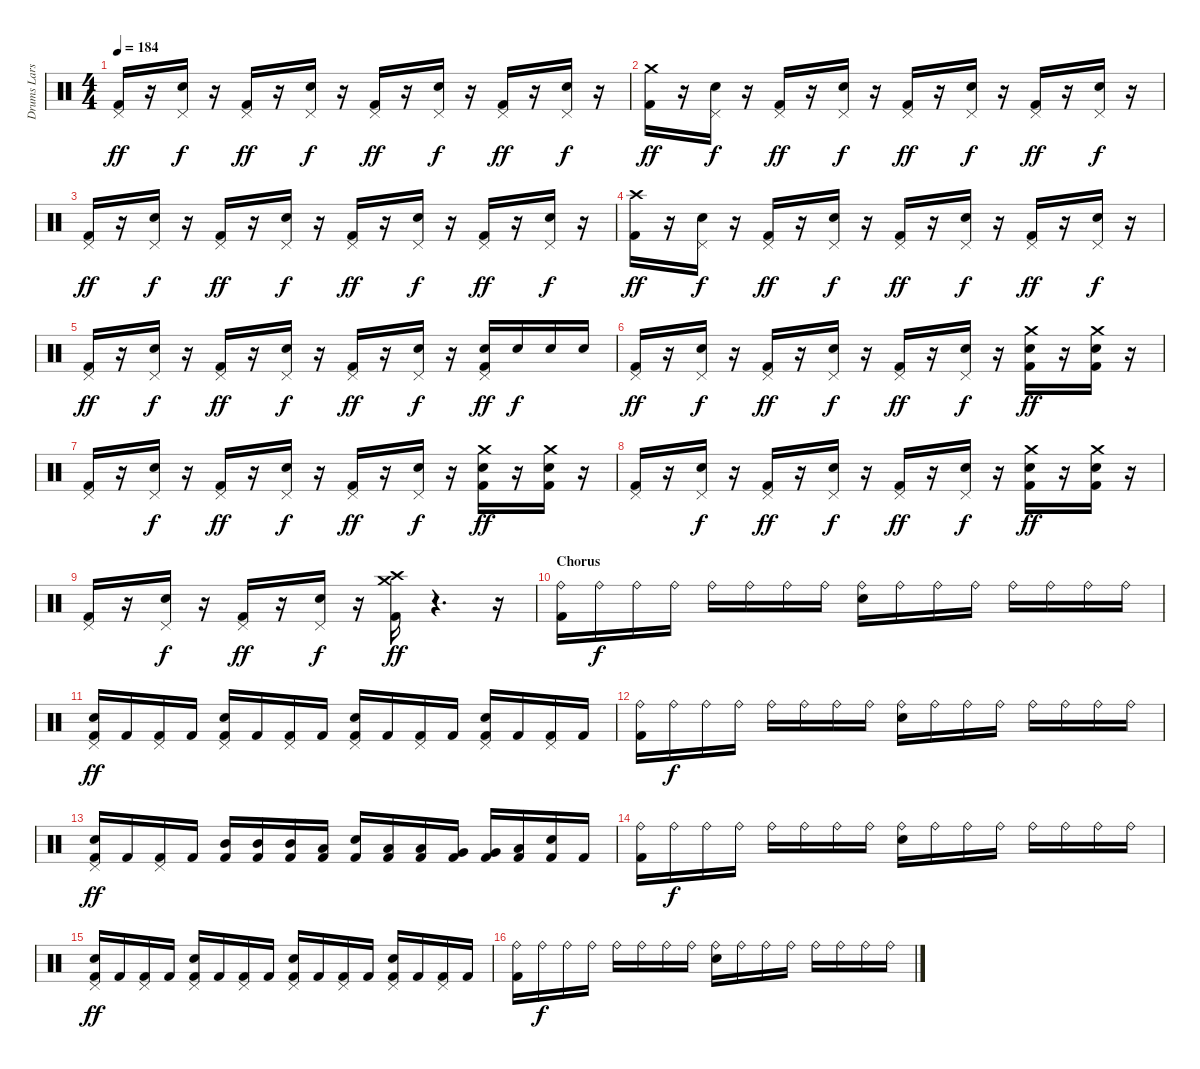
\track ("Drums Lars" "Drums Lars") {instrument percussion}
\staff {score}
\articulation defaults
\ts (4 4)
\tempo 184
\clef neutral
\ks c
("Kick (hit) 2" "Pedal Hi-Hat (hit)").16{dy ff} r.16 ("Pedal Hi-Hat (hit)" "Electric Snare (hit)").16{dy f} r.16 ("Kick (hit) 2" "Pedal Hi-Hat (hit)").16{dy ff} r.16 ("Pedal Hi-Hat (hit)" "Electric Snare (hit)").16{dy f} r.16 ("Kick (hit) 2" "Pedal Hi-Hat (hit)").16{dy ff} r.16 ("Pedal Hi-Hat (hit)" "Electric Snare (hit)").16{dy f} r.16 ("Kick (hit) 2" "Pedal Hi-Hat (hit)").16{dy ff} r.16 ("Pedal Hi-Hat (hit)" "Electric Snare (hit)").16{dy f} r.16 |
("Kick (hit) 2" "Crash medium (hit)").16{dy ff} r.16 ("Pedal Hi-Hat (hit)" "Electric Snare (hit)").16{dy f} r.16 ("Kick (hit) 2" "Pedal Hi-Hat (hit)").16{dy ff} r.16 ("Pedal Hi-Hat (hit)" "Electric Snare (hit)").16{dy f} r.16 ("Kick (hit) 2" "Pedal Hi-Hat (hit)").16{dy ff} r.16 ("Pedal Hi-Hat (hit)" "Electric Snare (hit)").16{dy f} r.16 ("Kick (hit) 2" "Pedal Hi-Hat (hit)").16{dy ff} r.16 ("Pedal Hi-Hat (hit)" "Electric Snare (hit)").16{dy f} r.16 |
("Kick (hit) 2" "Pedal Hi-Hat (hit)").16{dy ff} r.16 ("Pedal Hi-Hat (hit)" "Electric Snare (hit)").16{dy f} r.16 ("Kick (hit) 2" "Pedal Hi-Hat (hit)").16{dy ff} r.16 ("Pedal Hi-Hat (hit)" "Electric Snare (hit)").16{dy f} r.16 ("Kick (hit) 2" "Pedal Hi-Hat (hit)").16{dy ff} r.16 ("Pedal Hi-Hat (hit)" "Electric Snare (hit)").16{dy f} r.16 ("Kick (hit) 2" "Pedal Hi-Hat (hit)").16{dy ff} r.16 ("Pedal Hi-Hat (hit)" "Electric Snare (hit)").16{dy f} r.16 |
("Kick (hit) 2" "Crash high (hit)").16{dy ff} r.16 ("Pedal Hi-Hat (hit)" "Electric Snare (hit)").16{dy f} r.16 ("Kick (hit) 2" "Pedal Hi-Hat (hit)").16{dy ff} r.16 ("Pedal Hi-Hat (hit)" "Electric Snare (hit)").16{dy f} r.16 ("Kick (hit) 2" "Pedal Hi-Hat (hit)").16{dy ff} r.16 ("Pedal Hi-Hat (hit)" "Electric Snare (hit)").16{dy f} r.16 ("Kick (hit) 2" "Pedal Hi-Hat (hit)").16{dy ff} r.16 ("Pedal Hi-Hat (hit)" "Electric Snare (hit)").16{dy f} r.16 |
("Kick (hit) 2" "Pedal Hi-Hat (hit)").16{dy ff} r.16 ("Pedal Hi-Hat (hit)" "Electric Snare (hit)").16{dy f} r.16 ("Kick (hit) 2" "Pedal Hi-Hat (hit)").16{dy ff} r.16 ("Pedal Hi-Hat (hit)" "Electric Snare (hit)").16{dy f} r.16 ("Kick (hit) 2" "Pedal Hi-Hat (hit)").16{dy ff} r.16 ("Pedal Hi-Hat (hit)" "Electric Snare (hit)").16{dy f} r.16 ("Kick (hit) 2" "Pedal Hi-Hat (hit)" "Electric Snare (hit)").16{dy ff} "Electric Snare (hit)".16{dy f} "Electric Snare (hit)".16 "Electric Snare (hit)".16 |
("Kick (hit) 2" "Pedal Hi-Hat (hit)").16{dy ff} r.16 ("Pedal Hi-Hat (hit)" "Electric Snare (hit)").16{dy f} r.16 ("Kick (hit) 2" "Pedal Hi-Hat (hit)").16{dy ff} r.16 ("Pedal Hi-Hat (hit)" "Electric Snare (hit)").16{dy f} r.16 ("Kick (hit) 2" "Pedal Hi-Hat (hit)").16{dy ff} r.16 ("Pedal Hi-Hat (hit)" "Electric Snare (hit)").16{dy f} r.16 ("Kick (hit) 2" "Crash medium (hit)" "Electric Snare (hit)").16{dy ff} r.16 ("Kick (hit) 2" "Crash medium (hit)" "Electric Snare (hit)").16 r.16 |
("Kick (hit) 2" "Pedal Hi-Hat (hit)").16 r.16 ("Pedal Hi-Hat (hit)" "Electric Snare (hit)").16{dy f} r.16 ("Kick (hit) 2" "Pedal Hi-Hat (hit)").16{dy ff} r.16 ("Pedal Hi-Hat (hit)" "Electric Snare (hit)").16{dy f} r.16 ("Kick (hit) 2" "Pedal Hi-Hat (hit)").16{dy ff} r.16 ("Pedal Hi-Hat (hit)" "Electric Snare (hit)").16{dy f} r.16 ("Kick (hit) 2" "Crash medium (hit)" "Electric Snare (hit)").16{dy ff} r.16 ("Kick (hit) 2" "Crash medium (hit)" "Electric Snare (hit)").16 r.16 |
("Kick (hit) 2" "Pedal Hi-Hat (hit)").16 r.16 ("Pedal Hi-Hat (hit)" "Electric Snare (hit)").16{dy f} r.16 ("Kick (hit) 2" "Pedal Hi-Hat (hit)").16{dy ff} r.16 ("Pedal Hi-Hat (hit)" "Electric Snare (hit)").16{dy f} r.16 ("Kick (hit) 2" "Pedal Hi-Hat (hit)").16{dy ff} r.16 ("Pedal Hi-Hat (hit)" "Electric Snare (hit)").16{dy f} r.16 ("Kick (hit) 2" "Crash medium (hit)" "Electric Snare (hit)").16{dy ff} r.16 ("Kick (hit) 2" "Crash medium (hit)" "Electric Snare (hit)").16 r.16 |
("Kick (hit) 2" "Pedal Hi-Hat (hit)").16 r.16 ("Pedal Hi-Hat (hit)" "Electric Snare (hit)").16{dy f} r.16 ("Kick (hit) 2" "Pedal Hi-Hat (hit)").16{dy ff} r.16 ("Pedal Hi-Hat (hit)" "Electric Snare (hit)").16{dy f} r.16 ("Kick (hit) 2" "Crash high (hit)" "Crash medium (hit)").16{dy ff} r.4{d} r.16 |
\section ("" "Chorus")
("Kick (hit) 2" "Ride (bell)").16 "Ride (bell)".16{dy f} "Ride (bell)".16 "Ride (bell)".16 "Ride (bell)".16 "Ride (bell)".16 "Ride (bell)".16 "Ride (bell)".16 ("Ride (bell)" "Electric Snare (hit)").16 "Ride (bell)".16 "Ride (bell)".16 "Ride (bell)".16 "Ride (bell)".16 "Ride (bell)".16 "Ride (bell)".16 "Ride (bell)".16 |
("Kick (hit) 2" "Pedal Hi-Hat (hit)" "Electric Snare (hit)").16{dy ff} "Kick (hit) 2".16 ("Kick (hit) 2" "Pedal Hi-Hat (hit)").16 "Kick (hit) 2".16 ("Kick (hit) 2" "Pedal Hi-Hat (hit)" "Electric Snare (hit)").16 "Kick (hit) 2".16 ("Kick (hit) 2" "Pedal Hi-Hat (hit)").16 "Kick (hit) 2".16 ("Kick (hit) 2" "Pedal Hi-Hat (hit)" "Electric Snare (hit)").16 "Kick (hit) 2".16 ("Kick (hit) 2" "Pedal Hi-Hat (hit)").16 "Kick (hit) 2".16 ("Kick (hit) 2" "Pedal Hi-Hat (hit)" "Electric Snare (hit)").16 "Kick (hit) 2".16 ("Kick (hit) 2" "Pedal Hi-Hat (hit)").16 "Kick (hit) 2".16 |
("Kick (hit) 2" "Ride (bell)").16 "Ride (bell)".16{dy f} "Ride (bell)".16 "Ride (bell)".16 "Ride (bell)".16 "Ride (bell)".16 "Ride (bell)".16 "Ride (bell)".16 ("Ride (bell)" "Electric Snare (hit)").16 "Ride (bell)".16 "Ride (bell)".16 "Ride (bell)".16 "Ride (bell)".16 "Ride (bell)".16 "Ride (bell)".16 "Ride (bell)".16 |
("Kick (hit) 2" "Pedal Hi-Hat (hit)" "Electric Snare (hit)").16{dy ff} "Kick (hit) 2".16 ("Kick (hit) 2" "Pedal Hi-Hat (hit)").16 "Kick (hit) 2".16 ("Kick (hit) 2" "Mid Tom (hit)").16 ("Kick (hit) 2" "Mid Tom (hit)").16 ("Kick (hit) 2" "Mid Tom (hit)").16 ("Kick (hit) 2" "Low Tom (hit)").16 ("Kick (hit) 2" "Electric Snare (hit)").16 ("Kick (hit) 2" "Low Tom (hit)").16 ("Kick (hit) 2" "Low Tom (hit)").16 ("Kick (hit) 2" "Very Low Tom (hit)").16 ("Kick (hit) 2" "Very Low Tom (hit)").16 ("Kick (hit) 2" "Low Floor Tom (hit)").16 ("Kick (hit) 2" "Electric Snare (hit)").16 "Kick (hit) 2".16 |
("Kick (hit) 2" "Ride (bell)").16 "Ride (bell)".16{dy f} "Ride (bell)".16 "Ride (bell)".16 "Ride (bell)".16 "Ride (bell)".16 "Ride (bell)".16 "Ride (bell)".16 ("Ride (bell)" "Electric Snare (hit)").16 "Ride (bell)".16 "Ride (bell)".16 "Ride (bell)".16 "Ride (bell)".16 "Ride (bell)".16 "Ride (bell)".16 "Ride (bell)".16 |
("Kick (hit) 2" "Pedal Hi-Hat (hit)" "Electric Snare (hit)").16{dy ff} "Kick (hit) 2".16 ("Kick (hit) 2" "Pedal Hi-Hat (hit)").16 "Kick (hit) 2".16 ("Kick (hit) 2" "Pedal Hi-Hat (hit)" "Electric Snare (hit)").16 "Kick (hit) 2".16 ("Kick (hit) 2" "Pedal Hi-Hat (hit)").16 "Kick (hit) 2".16 ("Kick (hit) 2" "Pedal Hi-Hat (hit)" "Electric Snare (hit)").16 "Kick (hit) 2".16 ("Kick (hit) 2" "Pedal Hi-Hat (hit)").16 "Kick (hit) 2".16 ("Kick (hit) 2" "Pedal Hi-Hat (hit)" "Electric Snare (hit)").16 "Kick (hit) 2".16 ("Kick (hit) 2" "Pedal Hi-Hat (hit)").16 "Kick (hit) 2".16 |
("Kick (hit) 2" "Ride (bell)").16 "Ride (bell)".16{dy f} "Ride (bell)".16 "Ride (bell)".16 "Ride (bell)".16 "Ride (bell)".16 "Ride (bell)".16 "Ride (bell)".16 ("Ride (bell)" "Electric Snare (hit)").16 "Ride (bell)".16 "Ride (bell)".16 "Ride (bell)".16 "Ride (bell)".16 "Ride (bell)".16 "Ride (bell)".16 "Ride (bell)".16
